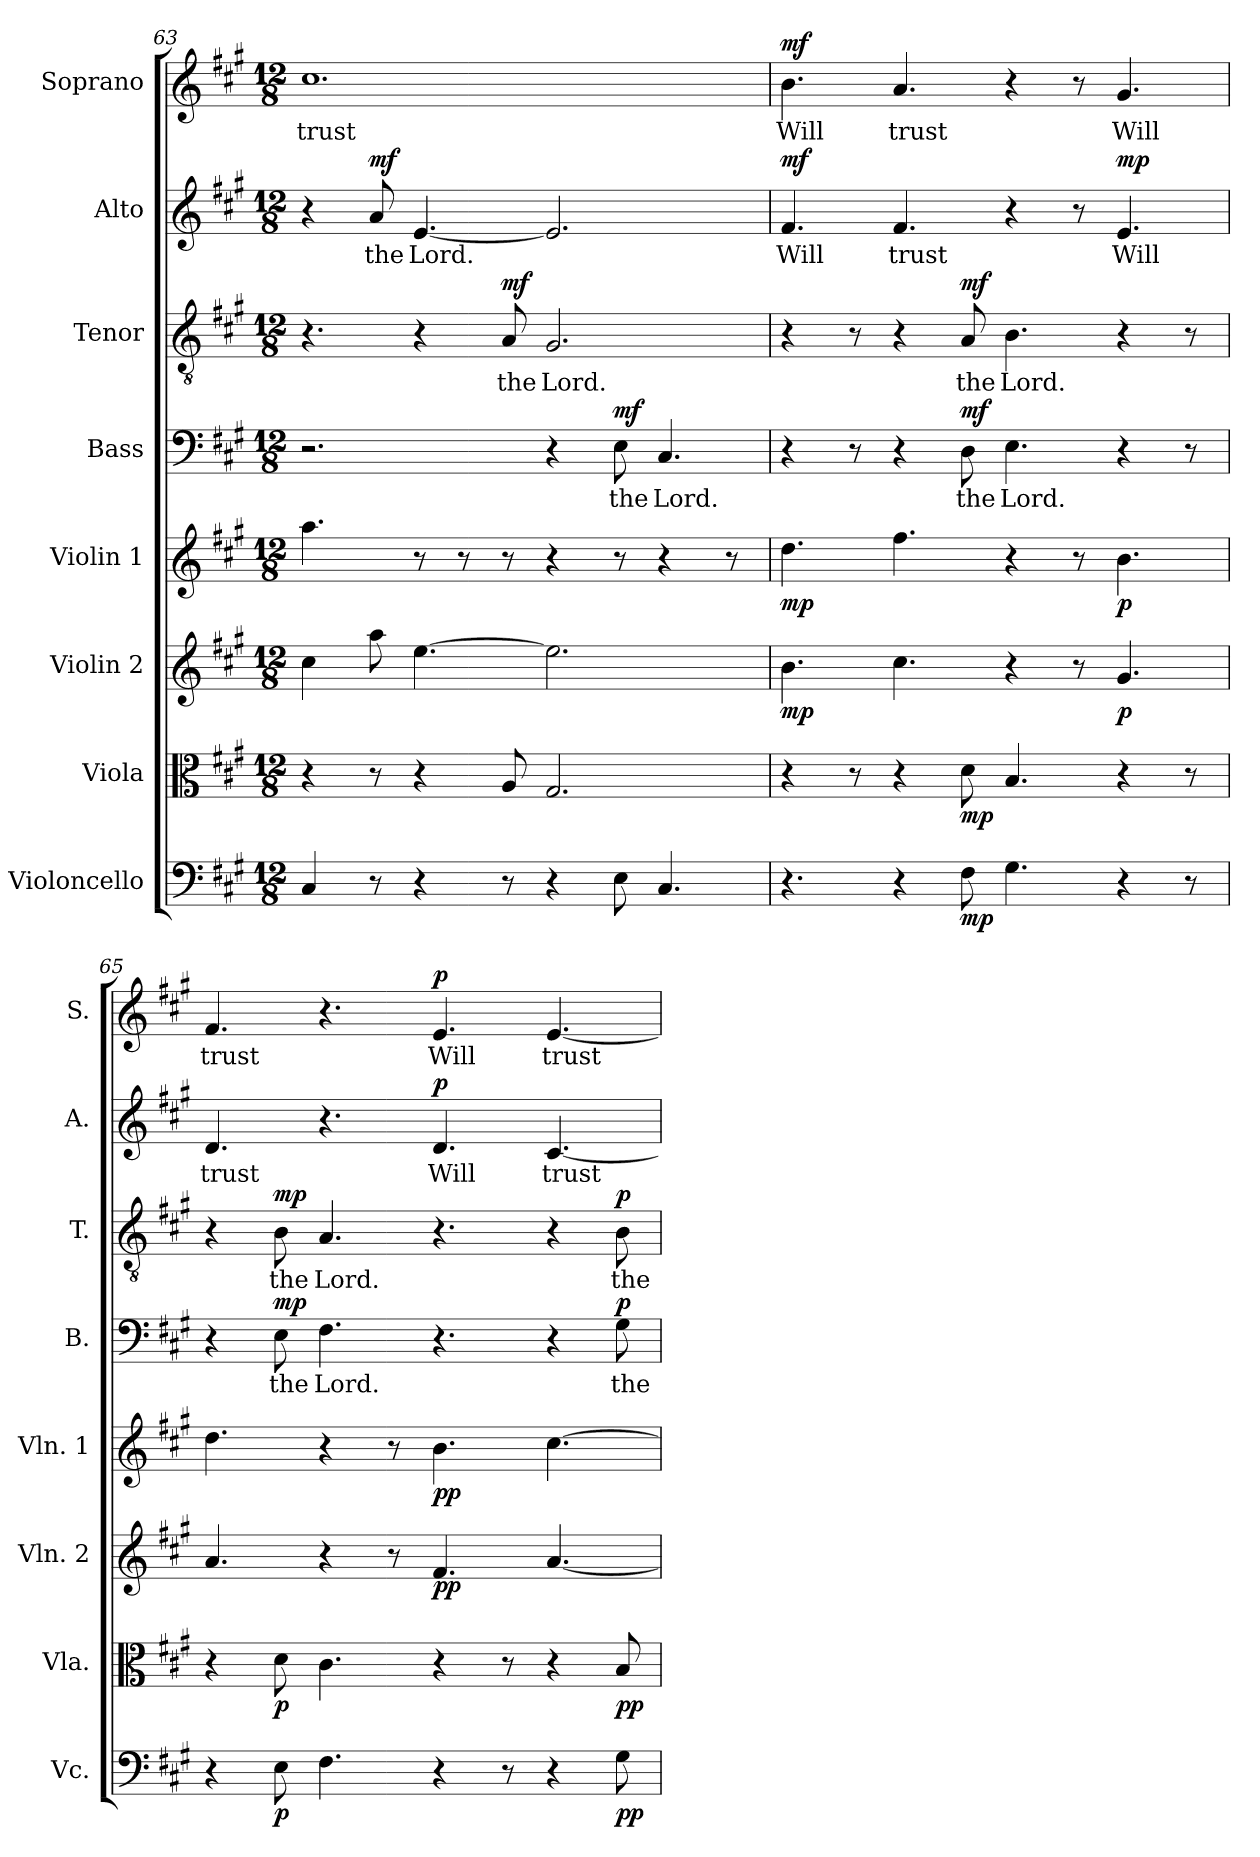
**kern	**dynam	**kern	**dynam	**kern	**dynam	**kern	**dynam	**kern	**text	**dynam	**kern	**text	**dynam	**kern	**text	**dynam	**kern	**text	**dynam
*part8	*part8	*part7	*part7	*part6	*part6	*part5	*part5	*part4	*part4	*part4	*part3	*part3	*part3	*part2	*part2	*part2	*part1	*part1	*part1
*staff8	*staff8	*staff7	*staff7	*staff6	*staff6	*staff5	*staff5	*staff4	*staff4	*staff4	*staff3	*staff3	*staff3	*staff2	*staff2	*staff2	*staff1	*staff1	*staff1
*I"Violoncello	*	*I"Viola	*	*I"Violin 2	*	*I"Violin 1	*	*I"Bass	*	*	*I"Tenor	*	*	*I"Alto	*	*	*I"Soprano	*	*
*I'Vc.	*	*I'Vla.	*	*I'Vln. 2	*	*I'Vln. 1	*	*I'B.	*	*	*I'T.	*	*	*I'A.	*	*	*I'S.	*	*
*clefF4	*	*clefC3	*	*clefG2	*	*clefG2	*	*clefF4	*	*	*clefGv2	*	*	*clefG2	*	*	*clefG2	*	*
*k[f#c#g#]	*	*k[f#c#g#]	*	*k[f#c#g#]	*	*k[f#c#g#]	*	*k[f#c#g#]	*	*	*k[f#c#g#]	*	*	*k[f#c#g#]	*	*	*k[f#c#g#]	*	*
*M12/8	*	*M12/8	*	*M12/8	*	*M12/8	*	*M12/8	*	*	*M12/8	*	*	*M12/8	*	*	*M12/8	*	*
=63	=63	=63	=63	=63	=63	=63	=63	=63	=63	=63	=63	=63	=63	=63	=63	=63	=63	=63	=63
4C#/	.	4r	.	4cc#\	.	4.aa\	.	2.r	.	.	4.r	.	.	4r	.	.	1.cc#	trust	.
!	!	!	!	!	!	!	!	!	!	!	!	!	!	!	!	!LO:DY:b	!	!	!
8r	.	8r	.	8aa\	.	.	.	.	.	.	.	.	.	8a/	the	mf	.	.	.
4r	.	4r	.	[4.ee\	.	8r	.	.	.	.	4r	.	.	[4.e/	Lord.	.	.	.	.
.	.	.	.	.	.	8r	.	.	.	.	.	.	.	.	.	.	.	.	.
!	!	!	!	!	!	!	!	!	!	!	!	!	!LO:DY:b	!	!	!	!	!	!
8r	.	8A/	.	.	.	8r	.	.	.	.	8A/	the	mf	.	.	.	.	.	.
4r	.	2.G#/	.	2.ee\]	.	4r	.	4r	.	.	2.G#/	Lord.	.	2.e/]	.	.	.	.	.
!	!	!	!	!	!	!	!	!	!	!LO:DY:b	!	!	!	!	!	!	!	!	!
8E\	.	.	.	.	.	8r	.	8E\	the	mf	.	.	.	.	.	.	.	.	.
4.C#/	.	.	.	.	.	4r	.	4.C#/	Lord.	.	.	.	.	.	.	.	.	.	.
.	.	.	.	.	.	8r	.	.	.	.	.	.	.	.	.	.	.	.	.
=64	=64	=64	=64	=64	=64	=64	=64	=64	=64	=64	=64	=64	=64	=64	=64	=64	=64	=64	=64
!	!	!	!	!	!LO:DY:b	!	!LO:DY:b	!	!	!	!	!	!	!	!	!LO:DY:b	!	!	!LO:DY:b
4.r	.	4r	.	4.b\	mp	4.dd\	mp	4r	.	.	4r	.	.	4.f#/	Will	mf	4.b\	Will	mf
.	.	8r	.	.	.	.	.	8r	.	.	8r	.	.	.	.	.	.	.	.
4r	.	4r	.	4.cc#\	.	4.ff#\	.	4r	.	.	4r	.	.	4.f#/	trust	.	4.a/	trust	.
!	!LO:DY:b	!	!LO:DY:b	!	!	!	!	!	!	!LO:DY:b	!	!	!LO:DY:b	!	!	!	!	!	!
8F#\	mp	8d\	mp	.	.	.	.	8D\	the	mf	8A/	the	mf	.	.	.	.	.	.
4.G#\	.	4.B/	.	4r	.	4r	.	4.E\	Lord.	.	4.B\	Lord.	.	4r	.	.	4r	.	.
.	.	.	.	8r	.	8r	.	.	.	.	.	.	.	8r	.	.	8r	.	.
!	!	!	!	!	!LO:DY:b	!	!LO:DY:b	!	!	!	!	!	!	!	!	!LO:DY:b	!	!	!
4r	.	4r	.	4.g#/	p	4.b\	p	4r	.	.	4r	.	.	4.e/	Will	mp	4.g#/	Will	.
8r	.	8r	.	.	.	.	.	8r	.	.	8r	.	.	.	.	.	.	.	.
!!LO:PB:g=z
=65	=65	=65	=65	=65	=65	=65	=65	=65	=65	=65	=65	=65	=65	=65	=65	=65	=65	=65	=65
4r	.	4r	.	4.a/	.	4.dd\	.	4r	.	.	4r	.	.	4.d/	trust	.	4.f#/	trust	.
!	!LO:DY:b	!	!LO:DY:b	!	!	!	!	!	!	!LO:DY:b	!	!	!LO:DY:b	!	!	!	!	!	!
8E\	p	8d\	p	.	.	.	.	8E\	the	mp	8B\	the	mp	.	.	.	.	.	.
4.F#\	.	4.c#\	.	4r	.	4r	.	4.F#\	Lord.	.	4.A/	Lord.	.	4.r	.	.	4.r	.	.
.	.	.	.	8r	.	8r	.	.	.	.	.	.	.	.	.	.	.	.	.
!	!	!	!	!	!LO:DY:b	!	!LO:DY:b	!	!	!	!	!	!	!	!	!LO:DY:b	!	!	!LO:DY:b
4r	.	4r	.	4.f#/	pp	4.b\	pp	4.r	.	.	4.r	.	.	4.d/	Will	p	4.e/	Will	p
8r	.	8r	.	.	.	.	.	.	.	.	.	.	.	.	.	.	.	.	.
4r	.	4r	.	[4.a/	.	[4.cc#\	.	4r	.	.	4r	.	.	[4.c#/	trust	.	[4.e/	trust	.
!	!LO:DY:b	!	!LO:DY:b	!	!	!	!	!	!	!LO:DY:b	!	!	!LO:DY:b	!	!	!	!	!	!
8G#\	pp	8B/	pp	.	.	.	.	8G#\	the	p	8B\	the	p	.	.	.	.	.	.
=	=	=	=	=	=	=	=	=	=	=	=	=	=	=	=	=	=	=	=
*-	*-	*-	*-	*-	*-	*-	*-	*-	*-	*-	*-	*-	*-	*-	*-	*-	*-	*-	*-
